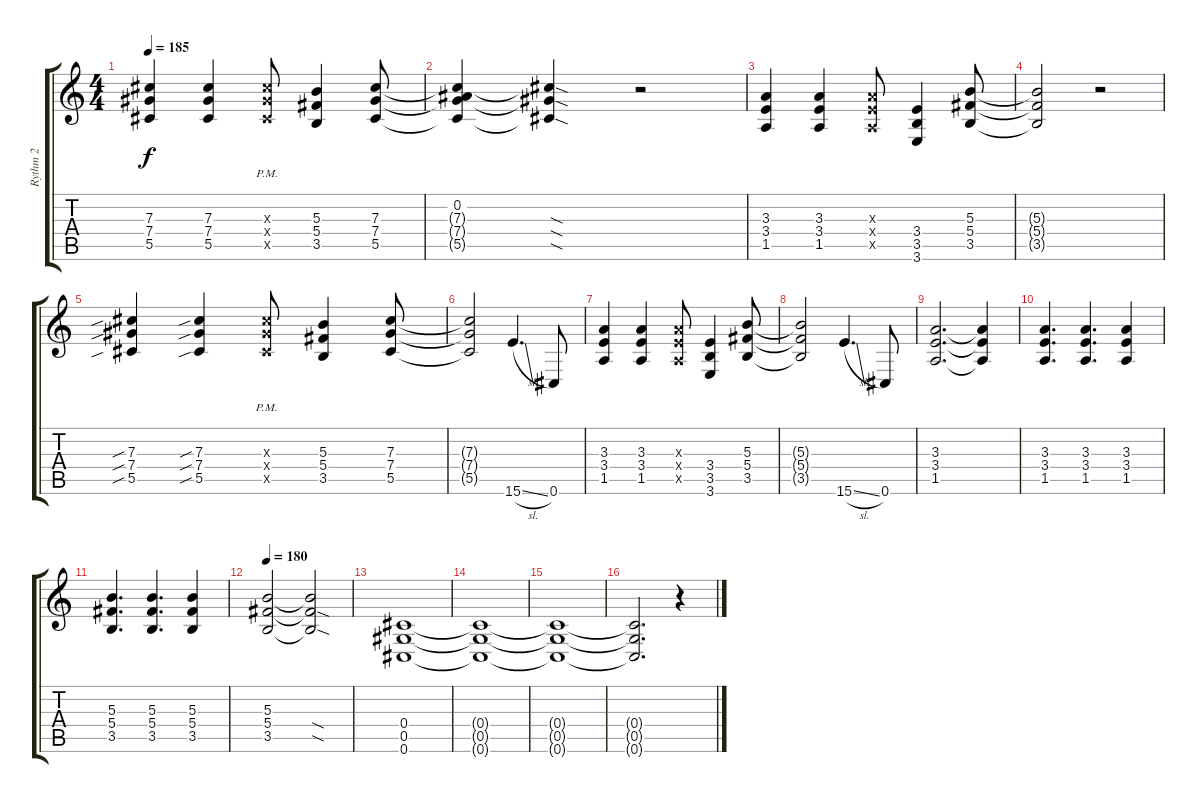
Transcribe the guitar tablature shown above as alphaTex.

\track ("Rythm 2" "Rythm 2") {instrument distortionguitar}
\staff {score tabs}
\tuning (Eb4 Bb3 Gb3 Db3 Ab2 Db2) {hide}
\ts (4 4)
\tempo 185
\clef g2
\ks c
(7.3 7.4 5.5).4{dy f} (7.3 7.4 5.5).4 (7.3{pm x} 7.4{pm x} 5.5{pm x}).8 (5.3 5.4 3.5).4 (7.3 7.4 5.5).8 |
(0.2 7.3{t} 7.4{t} 5.5{t}).4 (7.3{sod t} 7.4{sod t} 5.5{sod t}).4 r.2 |
(3.3 3.4 1.5).4 (3.3 3.4 1.5).4 (3.3{x} 3.4{x} 1.5{x}).8 (3.4 3.5 3.6).4 (5.3 5.4 3.5).8 |
(5.3{t} 5.4{t} 3.5{t}).2 r.2 |
(7.3{sib} 7.4{sib} 5.5{sib}).4 (7.3{sib} 7.4{sib} 5.5{sib}).4 (7.3{pm x} 7.4{pm x} 5.5{pm x}).8 (5.3 5.4 3.5).4 (7.3 7.4 5.5).8 |
(7.3{t} 7.4{t} 5.5{t}).2 15.6{sl}.4{d} 0.6.8 |
(3.3 3.4 1.5).4 (3.3 3.4 1.5).4 (3.3{x} 3.4{x} 1.5{x}).8 (3.4 3.5 3.6).4 (5.3 5.4 3.5).8 |
(5.3{t} 5.4{t} 3.5{t}).2 15.6{sl}.4{d} 0.6.8 |
(3.3 3.4 1.5).2{d} (3.3{t} 3.4{t} 1.5{t}).4 |
(3.3 3.4 1.5).4{d} (3.3 3.4 1.5).4{d} (3.3 3.4 1.5).4 |
(5.3 5.4 3.5).4{d} (5.3 5.4 3.5).4{d} (5.3 5.4 3.5).4 |
\tempo 180
(5.3 5.4 3.5).2 (5.3{t} 5.4{sod t} 3.5{sod t}).2 |
(0.4 0.5 0.6).1 |
(0.4{t} 0.5{t} 0.6{t}).1 |
(0.4{t} 0.5{t} 0.6{t}).1 |
(0.4{t} 0.5{t} 0.6{t}).2{d} r.4
